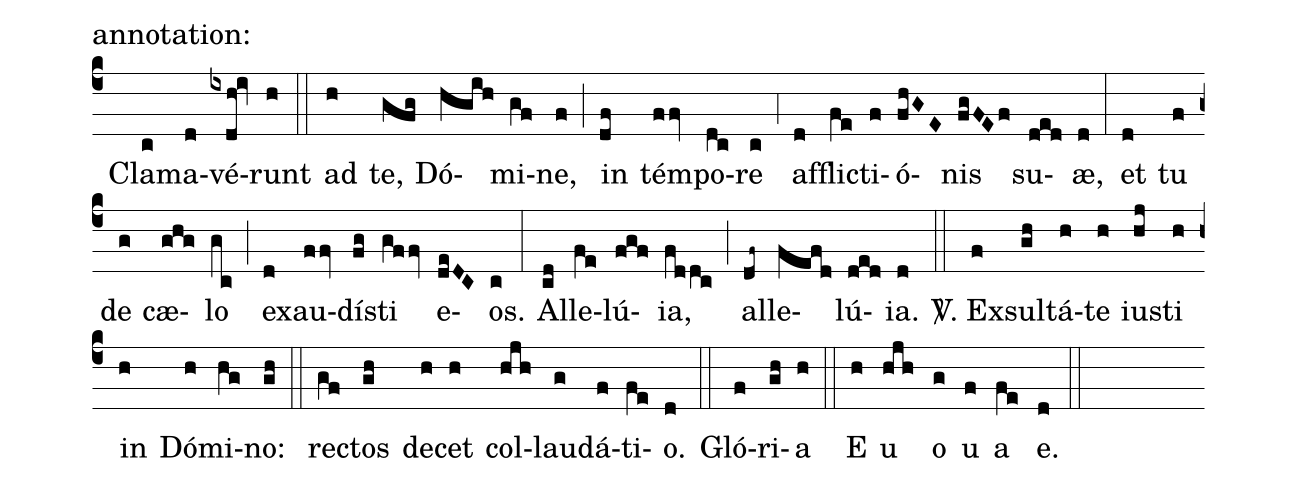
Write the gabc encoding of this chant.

mode:I;
office-part:Introitus;
%%
(c4) () Cla(c)ma(d)vé(ixdh!iv)runt(h) (::) ad(h) te,(gfg) Dó(hgih)mi(gf)ne,(f) (;) in(df) tém(ffv)po(dc)re(c) (,4) af(d)fli(fe)cti(f)ó(fhGE)nis(fgFEf) su(ded)æ,(d) (:) et(d) tu(f) de(g) cæ(ghg)lo(gc) (;) ex(d)au(ffv)dí(fg)sti(gffv) e(deDC)os.(c) (:) Al(cd)le(fe)lú(fgf)ia,(fddc) (;) al(df~)le(fefd)lú(ded)ia.(d) (::) <sp>V/</sp>. Ex(f)sul(gh)tá(h)te(h) iu(hj)sti(h) in(h) Dó(h)mi(hg)no:(gh) (::) re(gf)ctos(gh) de(h)cet(h) col(hjh)lau(g)dá(f)ti(fe)o.(d) (::) Gló(f)ri(gh)a(h) (::) E(h) u(hjh) o(g) u(f) a(fe) e.(d) (::)
